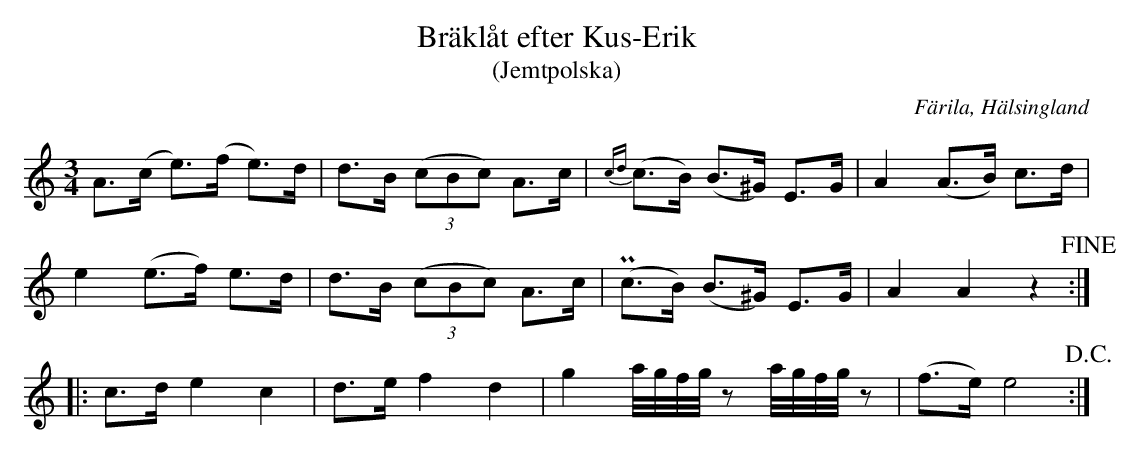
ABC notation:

X:1
T: Bräklåt efter Kus-Erik
T: (Jemtpolska)
O: Färila, Hälsingland
M: 3/4
L: 1/8
K: Am
A>(c e>)(f e)>d | d>B ((3cBc) A>c | {cd}(c>B) (B>^G)   E>G      | A2    (A>B) c>d  |
e2   (e>f) e>d  | d>B ((3cBc) A>c | (Pc>B)    (B>^G)   E>G      | A2    A2    z2  !fine! ::
K: C
c>d  e2    c2   | d>e f2      d2  | g2        a//g//f//g//z a//g//f//g//z | (f>e) e4 !D.C.!       :|
